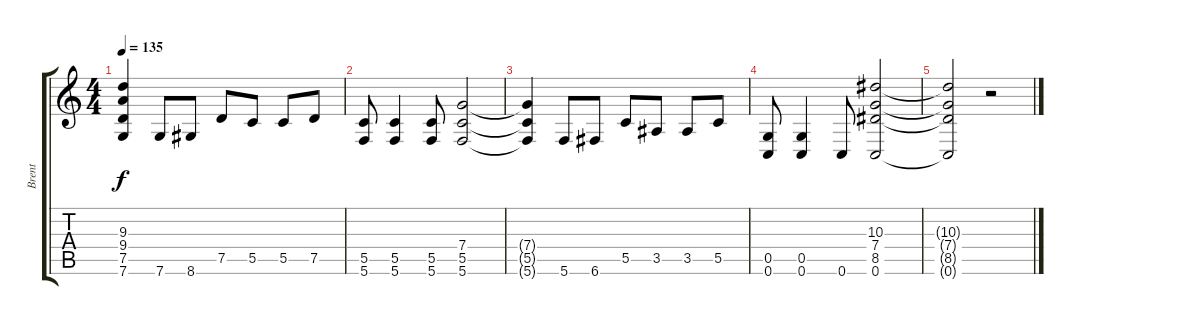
\track ("Brent" "Brent") {instrument distortionguitar}
\staff {score tabs}
\tuning (D4 A3 F3 C3 G2 C2) {hide}
\ts (4 4)
\tempo 135
\clef g2
\ks c
(9.3{t} 9.4{t} 7.5{t} 7.6{t}).4{dy f} 7.6.8 8.6.8 7.5.8 5.5.8 5.5.8 7.5.8 |
(5.5 5.6).8 (5.5 5.6).4 (5.5 5.6).8 (7.4 5.5 5.6).2 |
(7.4{t} 5.5{t} 5.6{t}).4 5.6.8 6.6.8 5.5.8 3.5.8 3.5.8 5.5.8 |
(0.5 0.6).8 (0.5 0.6).4 0.6.8 (10.3 7.4 8.5 0.6).2 |
(10.3{t} 7.4{t} 8.5{t} 0.6{t}).2 r.2
